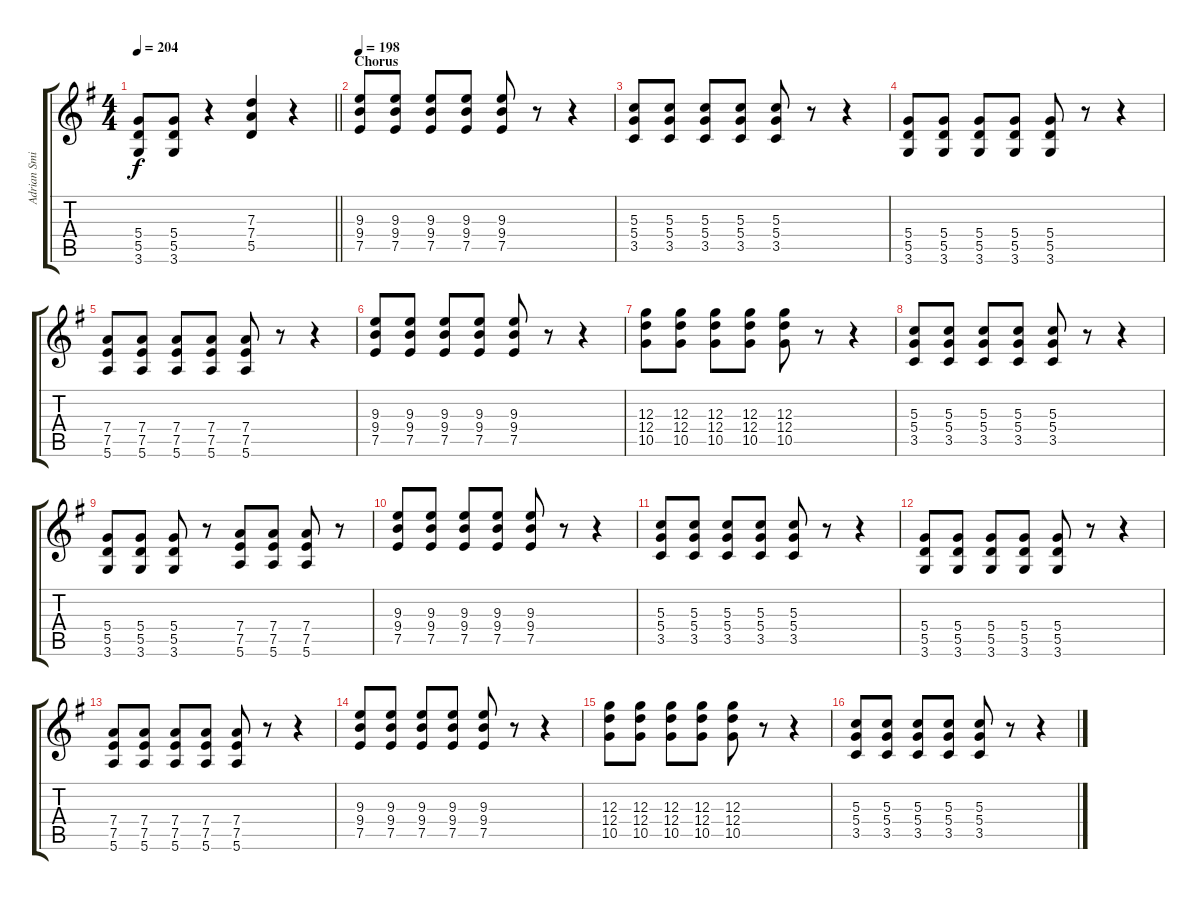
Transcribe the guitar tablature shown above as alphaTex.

\track ("Adrian Smith (Guitar)" "Adrian Smi") {instrument distortionguitar}
\staff {score tabs}
\tuning (E4 B3 G3 D3 A2 E2) {hide}
\ts (4 4)
\tempo 204
\clef g2
\barLineRight lightlight
\ks eminor
(5.4 5.5 3.6).8{dy f} (5.4 5.5 3.6).8 r.4 (7.3 7.4 5.5).4 r.4 |
\section ("" "Chorus")
\tempo 198
(9.3 9.4 7.5).8 (9.3 9.4 7.5).8 (9.3 9.4 7.5).8 (9.3 9.4 7.5).8 (9.3 9.4 7.5).8 r.8 r.4 |
(5.3 5.4 3.5).8 (5.3 5.4 3.5).8 (5.3 5.4 3.5).8 (5.3 5.4 3.5).8 (5.3 5.4 3.5).8 r.8 r.4 |
(5.4 5.5 3.6).8 (5.4 5.5 3.6).8 (5.4 5.5 3.6).8 (5.4 5.5 3.6).8 (5.4 5.5 3.6).8 r.8 r.4 |
(7.4 7.5 5.6).8 (7.4 7.5 5.6).8 (7.4 7.5 5.6).8 (7.4 7.5 5.6).8 (7.4 7.5 5.6).8 r.8 r.4 |
(9.3 9.4 7.5).8 (9.3 9.4 7.5).8 (9.3 9.4 7.5).8 (9.3 9.4 7.5).8 (9.3 9.4 7.5).8 r.8 r.4 |
(12.3 12.4 10.5).8 (12.3 12.4 10.5).8 (12.3 12.4 10.5).8 (12.3 12.4 10.5).8 (12.3 12.4 10.5).8 r.8 r.4 |
(5.3 5.4 3.5).8 (5.3 5.4 3.5).8 (5.3 5.4 3.5).8 (5.3 5.4 3.5).8 (5.3 5.4 3.5).8 r.8 r.4 |
(5.4 5.5 3.6).8 (5.4 5.5 3.6).8 (5.4 5.5 3.6).8 r.8 (7.4 7.5 5.6).8 (7.4 7.5 5.6).8 (7.4 7.5 5.6).8 r.8 |
(9.3 9.4 7.5).8 (9.3 9.4 7.5).8 (9.3 9.4 7.5).8 (9.3 9.4 7.5).8 (9.3 9.4 7.5).8 r.8 r.4 |
(5.3 5.4 3.5).8 (5.3 5.4 3.5).8 (5.3 5.4 3.5).8 (5.3 5.4 3.5).8 (5.3 5.4 3.5).8 r.8 r.4 |
(5.4 5.5 3.6).8 (5.4 5.5 3.6).8 (5.4 5.5 3.6).8 (5.4 5.5 3.6).8 (5.4 5.5 3.6).8 r.8 r.4 |
(7.4 7.5 5.6).8 (7.4 7.5 5.6).8 (7.4 7.5 5.6).8 (7.4 7.5 5.6).8 (7.4 7.5 5.6).8 r.8 r.4 |
(9.3 9.4 7.5).8 (9.3 9.4 7.5).8 (9.3 9.4 7.5).8 (9.3 9.4 7.5).8 (9.3 9.4 7.5).8 r.8 r.4 |
(12.3 12.4 10.5).8 (12.3 12.4 10.5).8 (12.3 12.4 10.5).8 (12.3 12.4 10.5).8 (12.3 12.4 10.5).8 r.8 r.4 |
(5.3 5.4 3.5).8 (5.3 5.4 3.5).8 (5.3 5.4 3.5).8 (5.3 5.4 3.5).8 (5.3 5.4 3.5).8 r.8 r.4
